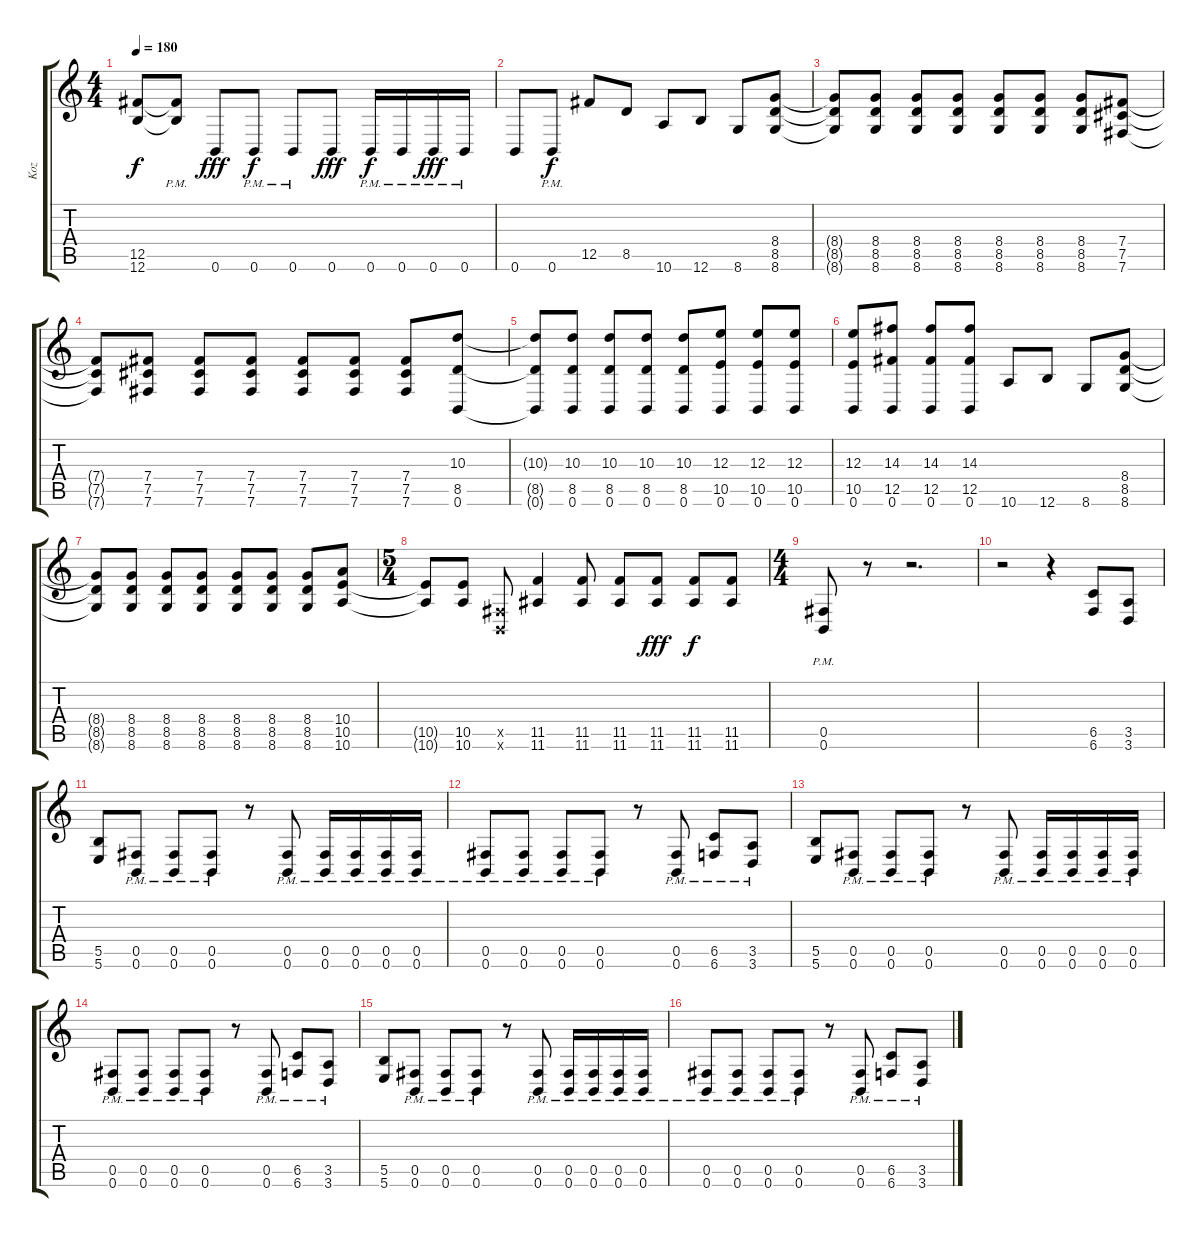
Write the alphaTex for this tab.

\track ("Koz" "Koz") {instrument distortionguitar}
\staff {score tabs}
\tuning (Db4 Ab3 E3 B2 Gb2 B1) {hide}
\ts (4 4)
\tempo 180
\clef g2
\ks c
(12.5{t} 12.6{t}).8{dy f} (12.5{pm t} 12.6{pm t}).8 0.6.8{dy fff} 0.6{pm}.8{dy f} 0.6{pm}.8 0.6.8{dy fff} 0.6{pm}.16{dy f} 0.6{pm}.16 0.6{pm}.16{dy fff} 0.6{pm}.16 |
0.6.8 0.6{pm}.8{dy f} 12.5.8 8.5.8 10.6.8 12.6.8 8.6.8 (8.4 8.5 8.6).8 |
(8.4{t} 8.5{t} 8.6{t}).8 (8.4 8.5 8.6).8 (8.4 8.5 8.6).8 (8.4 8.5 8.6).8 (8.4 8.5 8.6).8 (8.4 8.5 8.6).8 (8.4 8.5 8.6).8 (7.4 7.5 7.6).8 |
(7.4{t} 7.5{t} 7.6{t}).8 (7.4 7.5 7.6).8 (7.4 7.5 7.6).8 (7.4 7.5 7.6).8 (7.4 7.5 7.6).8 (7.4 7.5 7.6).8 (7.4 7.5 7.6).8 (10.3 8.5 0.6).8 |
(10.3{t} 8.5{t} 0.6{t}).8 (10.3 8.5 0.6).8 (10.3 8.5 0.6).8 (10.3 8.5 0.6).8 (10.3 8.5 0.6).8 (12.3 10.5 0.6).8 (12.3 10.5 0.6).8 (12.3 10.5 0.6).8 |
(12.3 10.5 0.6).8 (14.3 12.5 0.6).8 (14.3 12.5 0.6).8 (14.3 12.5 0.6).8 10.6.8 12.6.8 8.6.8 (8.4 8.5 8.6).8 |
(8.4{t} 8.5{t} 8.6{t}).8 (8.4 8.5 8.6).8 (8.4 8.5 8.6).8 (8.4 8.5 8.6).8 (8.4 8.5 8.6).8 (8.4 8.5 8.6).8 (8.4 8.5 8.6).8 (10.4 10.5 10.6).8 |
\ts (5 4)
(10.5{t} 10.6{t}).8 (10.5 10.6).8 (0.5{x} 0.6{x}).8 (11.5 11.6).4 (11.5 11.6).8 (11.5 11.6).8 (11.5 11.6).8{dy fff} (11.5 11.6).8{dy f} (11.5 11.6).8 |
\ts (4 4)
(0.5{pm} 0.6{pm}).8 r.8 r.2{d} |
r.2 r.4 (6.5 6.6).8 (3.5 3.6).8 |
(5.5 5.6).8 (0.5{pm} 0.6{pm}).8 (0.5{pm} 0.6{pm}).8 (0.5{pm} 0.6).8 r.8 (0.5{pm} 0.6).8 (0.5{pm} 0.6{pm}).16 (0.5{pm} 0.6{pm}).16 (0.5{pm} 0.6{pm}).16 (0.5{pm} 0.6{pm}).16 |
(0.5{pm} 0.6{pm}).8 (0.5{pm} 0.6).8 (0.5{pm} 0.6{pm}).8 (0.5{pm} 0.6).8 r.8 (0.5{pm} 0.6).8 (6.5 6.6{pm}).8 (3.5 3.6{pm}).8 |
(5.5 5.6).8 (0.5{pm} 0.6{pm}).8 (0.5{pm} 0.6{pm}).8 (0.5{pm} 0.6).8 r.8 (0.5{pm} 0.6).8 (0.5{pm} 0.6{pm}).16 (0.5{pm} 0.6{pm}).16 (0.5{pm} 0.6{pm}).16 (0.5{pm} 0.6{pm}).16 |
(0.5{pm} 0.6{pm}).8 (0.5{pm} 0.6).8 (0.5{pm} 0.6{pm}).8 (0.5{pm} 0.6).8 r.8 (0.5{pm} 0.6).8 (6.5 6.6{pm}).8 (3.5 3.6{pm}).8 |
(5.5 5.6).8 (0.5{pm} 0.6{pm}).8 (0.5{pm} 0.6{pm}).8 (0.5{pm} 0.6).8 r.8 (0.5{pm} 0.6).8 (0.5{pm} 0.6{pm}).16 (0.5{pm} 0.6{pm}).16 (0.5{pm} 0.6{pm}).16 (0.5{pm} 0.6{pm}).16 |
(0.5{pm} 0.6{pm}).8 (0.5{pm} 0.6).8 (0.5{pm} 0.6{pm}).8 (0.5{pm} 0.6).8 r.8 (0.5{pm} 0.6).8 (6.5 6.6{pm}).8 (3.5 3.6{pm}).8
